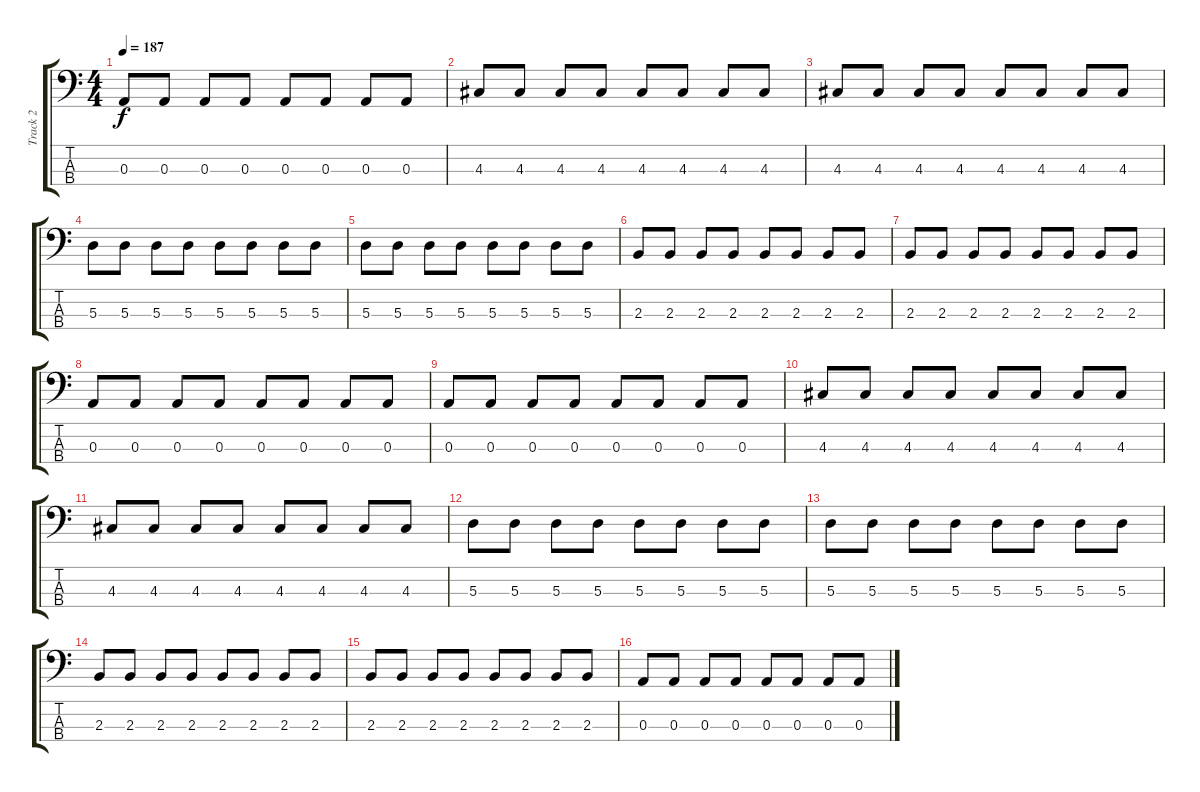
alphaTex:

\track ("Track 2" "Track 2") {instrument electricbasspick}
\staff {score tabs}
\tuning (G2 D2 A1 E1) {hide}
\ts (4 4)
\tempo 187
\clef f4
\ks c
0.3.8{dy f} 0.3.8 0.3.8 0.3.8 0.3.8 0.3.8 0.3.8 0.3.8 |
4.3.8 4.3.8 4.3.8 4.3.8 4.3.8 4.3.8 4.3.8 4.3.8 |
4.3.8 4.3.8 4.3.8 4.3.8 4.3.8 4.3.8 4.3.8 4.3.8 |
5.3.8 5.3.8 5.3.8 5.3.8 5.3.8 5.3.8 5.3.8 5.3.8 |
5.3.8 5.3.8 5.3.8 5.3.8 5.3.8 5.3.8 5.3.8 5.3.8 |
2.3.8 2.3.8 2.3.8 2.3.8 2.3.8 2.3.8 2.3.8 2.3.8 |
2.3.8 2.3.8 2.3.8 2.3.8 2.3.8 2.3.8 2.3.8 2.3.8 |
0.3.8 0.3.8 0.3.8 0.3.8 0.3.8 0.3.8 0.3.8 0.3.8 |
0.3.8 0.3.8 0.3.8 0.3.8 0.3.8 0.3.8 0.3.8 0.3.8 |
4.3.8 4.3.8 4.3.8 4.3.8 4.3.8 4.3.8 4.3.8 4.3.8 |
4.3.8 4.3.8 4.3.8 4.3.8 4.3.8 4.3.8 4.3.8 4.3.8 |
5.3.8 5.3.8 5.3.8 5.3.8 5.3.8 5.3.8 5.3.8 5.3.8 |
5.3.8 5.3.8 5.3.8 5.3.8 5.3.8 5.3.8 5.3.8 5.3.8 |
2.3.8 2.3.8 2.3.8 2.3.8 2.3.8 2.3.8 2.3.8 2.3.8 |
2.3.8 2.3.8 2.3.8 2.3.8 2.3.8 2.3.8 2.3.8 2.3.8 |
0.3.8 0.3.8 0.3.8 0.3.8 0.3.8 0.3.8 0.3.8 0.3.8
